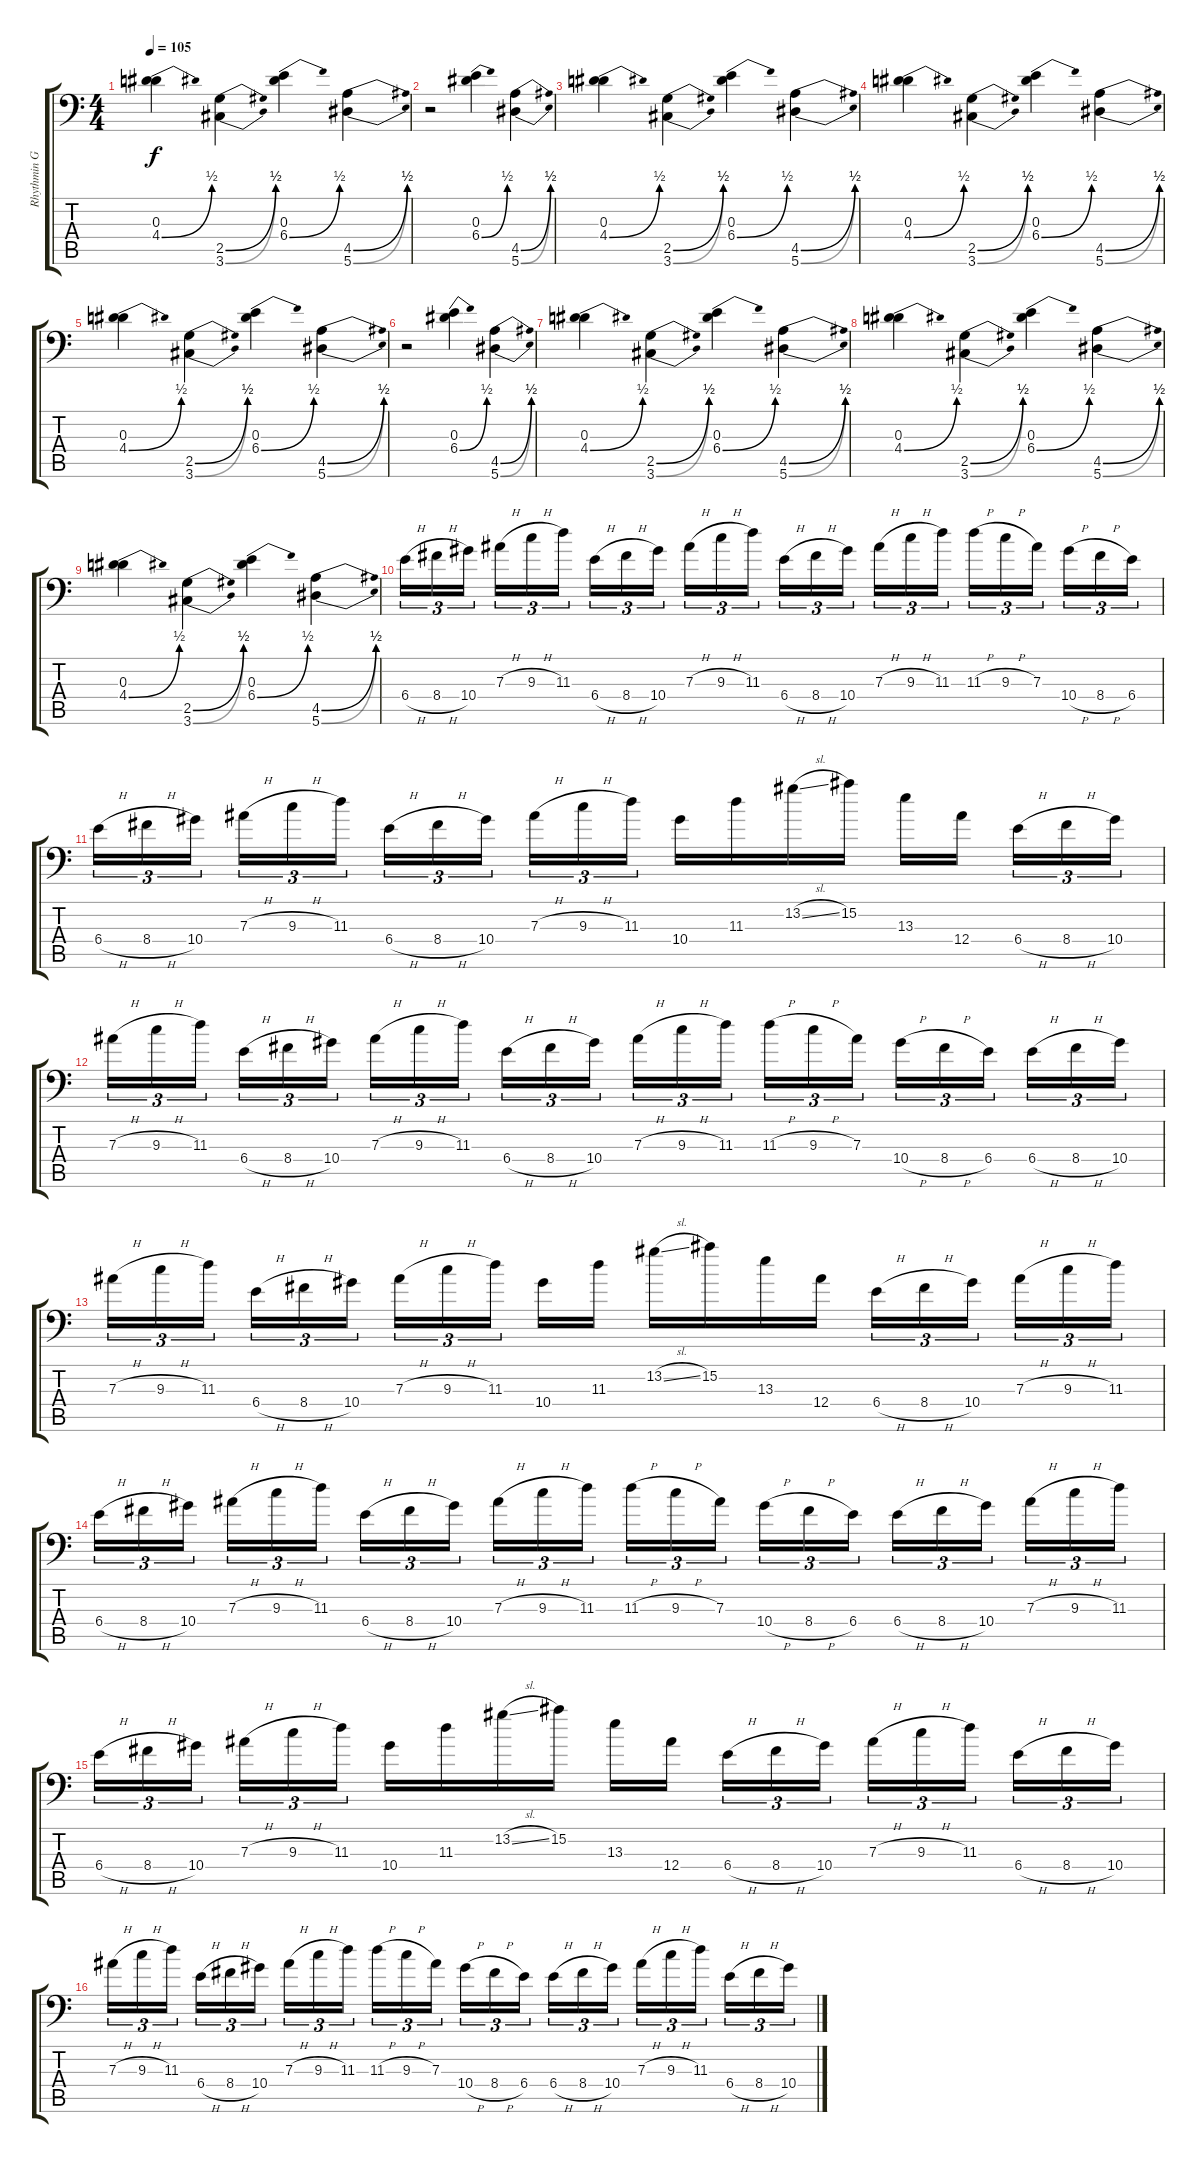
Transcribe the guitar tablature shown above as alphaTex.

\track ("Rhythmin Guitar #1" "Rhythmin G") {instrument overdrivenguitar}
\staff {score tabs}
\tuning (C4 G3 Eb3 Bb2 F2 Bb1) {hide}
\ts (4 4)
\tempo 105
\clef f4
\ks c
(0.3 4.4{be (bend 0 0 60 2)}).4{dy f} (2.5{be (bend 0 0 60 2)} 3.6{be (bend 0 0 60 2)}).4 (0.3 6.4{be (bend 0 0 60 2)}).4 (4.5{be (bend 0 0 60 2)} 5.6{be (bend 0 0 60 2)}).4 |
r.2 (0.3 6.4{be (bend 0 0 60 2)}).4 (4.5{be (bend 0 0 60 2)} 5.6{be (bend 0 0 60 2)}).4 |
(0.3 4.4{be (bend 0 0 60 2)}).4 (2.5{be (bend 0 0 60 2)} 3.6{be (bend 0 0 60 2)}).4 (0.3 6.4{be (bend 0 0 60 2)}).4 (4.5{be (bend 0 0 60 2)} 5.6{be (bend 0 0 60 2)}).4 |
(0.3 4.4{be (bend 0 0 60 2)}).4 (2.5{be (bend 0 0 60 2)} 3.6{be (bend 0 0 60 2)}).4 (0.3 6.4{be (bend 0 0 60 2)}).4 (4.5{be (bend 0 0 60 2)} 5.6{be (bend 0 0 60 2)}).4 |
(0.3 4.4{be (bend 0 0 60 2)}).4 (2.5{be (bend 0 0 60 2)} 3.6{be (bend 0 0 60 2)}).4 (0.3 6.4{be (bend 0 0 60 2)}).4 (4.5{be (bend 0 0 60 2)} 5.6{be (bend 0 0 60 2)}).4 |
r.2 (0.3 6.4{be (bend 0 0 60 2)}).4 (4.5{be (bend 0 0 60 2)} 5.6{be (bend 0 0 60 2)}).4 |
(0.3 4.4{be (bend 0 0 60 2)}).4 (2.5{be (bend 0 0 60 2)} 3.6{be (bend 0 0 60 2)}).4 (0.3 6.4{be (bend 0 0 60 2)}).4 (4.5{be (bend 0 0 60 2)} 5.6{be (bend 0 0 60 2)}).4 |
(0.3 4.4{be (bend 0 0 60 2)}).4 (2.5{be (bend 0 0 60 2)} 3.6{be (bend 0 0 60 2)}).4 (0.3 6.4{be (bend 0 0 60 2)}).4 (4.5{be (bend 0 0 60 2)} 5.6{be (bend 0 0 60 2)}).4 |
(0.3 4.4{be (bend 0 0 60 2)}).4 (2.5{be (bend 0 0 60 2)} 3.6{be (bend 0 0 60 2)}).4 (0.3 6.4{be (bend 0 0 60 2)}).4 (4.5{be (bend 0 0 60 2)} 5.6{be (bend 0 0 60 2)}).4 |
6.4{h}.16{tu (3 2) volume 7} 8.4{h}.16{tu (3 2)} 10.4.16{tu (3 2) beam splitsecondary} 7.3{h}.16{tu (3 2)} 9.3{h}.16{tu (3 2)} 11.3.16{tu (3 2)} 6.4{h}.16{tu (3 2)} 8.4{h}.16{tu (3 2)} 10.4.16{tu (3 2) beam splitsecondary} 7.3{h}.16{tu (3 2)} 9.3{h}.16{tu (3 2)} 11.3.16{tu (3 2)} 6.4{h}.16{tu (3 2)} 8.4{h}.16{tu (3 2)} 10.4.16{tu (3 2) beam splitsecondary} 7.3{h}.16{tu (3 2)} 9.3{h}.16{tu (3 2)} 11.3.16{tu (3 2)} 11.3{h}.16{tu (3 2)} 9.3{h}.16{tu (3 2)} 7.3.16{tu (3 2) beam splitsecondary} 10.4{h}.16{tu (3 2)} 8.4{h}.16{tu (3 2)} 6.4.16{tu (3 2)} |
6.4{h}.16{tu (3 2)} 8.4{h}.16{tu (3 2)} 10.4.16{tu (3 2) beam splitsecondary} 7.3{h}.16{tu (3 2)} 9.3{h}.16{tu (3 2)} 11.3.16{tu (3 2)} 6.4{h}.16{tu (3 2)} 8.4{h}.16{tu (3 2)} 10.4.16{tu (3 2) beam splitsecondary} 7.3{h}.16{tu (3 2)} 9.3{h}.16{tu (3 2)} 11.3.16{tu (3 2)} 10.4.16 11.3.16 13.2{sl}.16 15.2.16 13.3.16 12.4.16{beam splitsecondary} 6.4{h}.16{tu (3 2)} 8.4{h}.16{tu (3 2)} 10.4.16{tu (3 2)} |
7.3{h}.16{tu (3 2)} 9.3{h}.16{tu (3 2)} 11.3.16{tu (3 2) beam splitsecondary} 6.4{h}.16{tu (3 2)} 8.4{h}.16{tu (3 2)} 10.4.16{tu (3 2)} 7.3{h}.16{tu (3 2)} 9.3{h}.16{tu (3 2)} 11.3.16{tu (3 2) beam splitsecondary} 6.4{h}.16{tu (3 2)} 8.4{h}.16{tu (3 2)} 10.4.16{tu (3 2)} 7.3{h}.16{tu (3 2)} 9.3{h}.16{tu (3 2)} 11.3.16{tu (3 2) beam splitsecondary} 11.3{h}.16{tu (3 2)} 9.3{h}.16{tu (3 2)} 7.3.16{tu (3 2)} 10.4{h}.16{tu (3 2)} 8.4{h}.16{tu (3 2)} 6.4.16{tu (3 2) beam splitsecondary} 6.4{h}.16{tu (3 2)} 8.4{h}.16{tu (3 2)} 10.4.16{tu (3 2)} |
7.3{h}.16{tu (3 2)} 9.3{h}.16{tu (3 2)} 11.3.16{tu (3 2) beam splitsecondary} 6.4{h}.16{tu (3 2)} 8.4{h}.16{tu (3 2)} 10.4.16{tu (3 2)} 7.3{h}.16{tu (3 2)} 9.3{h}.16{tu (3 2)} 11.3.16{tu (3 2) beam splitsecondary} 10.4.16 11.3.16 13.2{sl}.16 15.2.16 13.3.16 12.4.16 6.4{h}.16{tu (3 2)} 8.4{h}.16{tu (3 2)} 10.4.16{tu (3 2) beam splitsecondary} 7.3{h}.16{tu (3 2)} 9.3{h}.16{tu (3 2)} 11.3.16{tu (3 2)} |
6.4{h}.16{tu (3 2) volume 0} 8.4{h}.16{tu (3 2)} 10.4.16{tu (3 2) beam splitsecondary} 7.3{h}.16{tu (3 2)} 9.3{h}.16{tu (3 2)} 11.3.16{tu (3 2)} 6.4{h}.16{tu (3 2)} 8.4{h}.16{tu (3 2)} 10.4.16{tu (3 2) beam splitsecondary} 7.3{h}.16{tu (3 2)} 9.3{h}.16{tu (3 2)} 11.3.16{tu (3 2)} 11.3{h}.16{tu (3 2)} 9.3{h}.16{tu (3 2)} 7.3.16{tu (3 2) beam splitsecondary} 10.4{h}.16{tu (3 2)} 8.4{h}.16{tu (3 2)} 6.4.16{tu (3 2)} 6.4{h}.16{tu (3 2)} 8.4{h}.16{tu (3 2)} 10.4.16{tu (3 2) beam splitsecondary} 7.3{h}.16{tu (3 2)} 9.3{h}.16{tu (3 2)} 11.3.16{tu (3 2)} |
6.4{h}.16{tu (3 2)} 8.4{h}.16{tu (3 2)} 10.4.16{tu (3 2) beam splitsecondary} 7.3{h}.16{tu (3 2)} 9.3{h}.16{tu (3 2)} 11.3.16{tu (3 2)} 10.4.16 11.3.16 13.2{sl}.16 15.2.16 13.3.16 12.4.16{beam splitsecondary} 6.4{h}.16{tu (3 2)} 8.4{h}.16{tu (3 2)} 10.4.16{tu (3 2)} 7.3{h}.16{tu (3 2)} 9.3{h}.16{tu (3 2)} 11.3.16{tu (3 2) beam splitsecondary} 6.4{h}.16{tu (3 2)} 8.4{h}.16{tu (3 2)} 10.4.16{tu (3 2)} |
7.3{h}.16{tu (3 2)} 9.3{h}.16{tu (3 2)} 11.3.16{tu (3 2) beam splitsecondary} 6.4{h}.16{tu (3 2)} 8.4{h}.16{tu (3 2)} 10.4.16{tu (3 2)} 7.3{h}.16{tu (3 2)} 9.3{h}.16{tu (3 2)} 11.3.16{tu (3 2) beam splitsecondary} 11.3{h}.16{tu (3 2)} 9.3{h}.16{tu (3 2)} 7.3.16{tu (3 2)} 10.4{h}.16{tu (3 2)} 8.4{h}.16{tu (3 2)} 6.4.16{tu (3 2) beam splitsecondary} 6.4{h}.16{tu (3 2)} 8.4{h}.16{tu (3 2)} 10.4.16{tu (3 2)} 7.3{h}.16{tu (3 2)} 9.3{h}.16{tu (3 2)} 11.3.16{tu (3 2) beam splitsecondary} 6.4{h}.16{tu (3 2)} 8.4{h}.16{tu (3 2)} 10.4.16{tu (3 2)}
